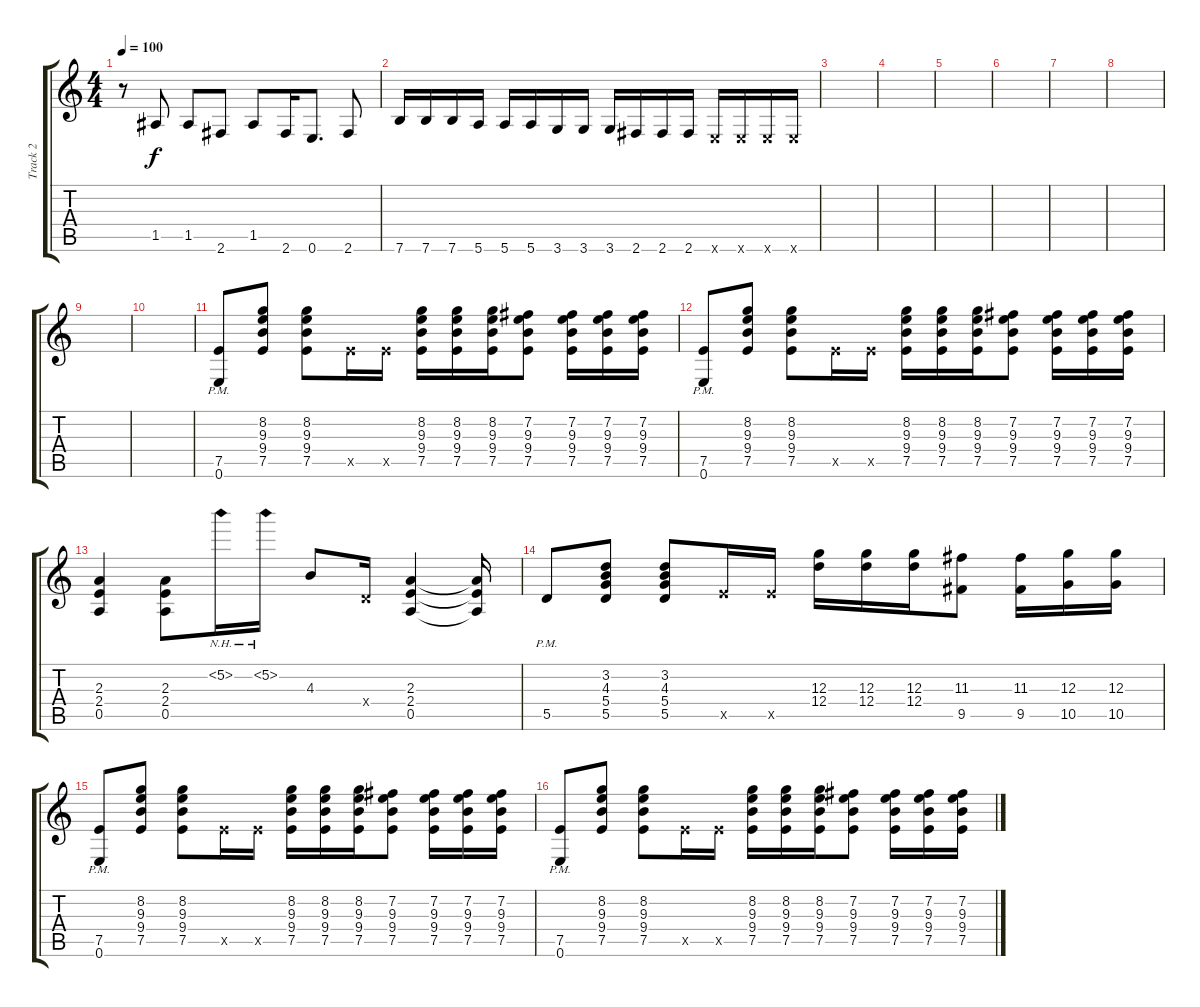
\track ("Track 2" "Track 2") {instrument overdrivenguitar}
\staff {score tabs}
\tuning (E4 B3 G3 D3 A2 E2) {hide}
\ts (4 4)
\tempo 100
\clef g2
\ks c
r.8{dy f} 1.5.8 1.5.8 2.6.8 1.5.8 2.6.16 0.6.8{d} 2.6.8 |
7.6.16 7.6.16 7.6.16 5.6.16 5.6.16 5.6.16 3.6.16 3.6.16 3.6.16 2.6.16 2.6.16 2.6.16 0.6{x}.16 0.6{x}.16 0.6{x}.16 0.6{x}.16 |
|
|
|
|
|
|
|
|
(7.5{pm} 0.6{pm}).8 (8.2 9.3 9.4 7.5).8 (8.2 9.3 9.4 7.5).8 7.5{x}.16 7.5{x}.16 (8.2 9.3 9.4 7.5).16 (8.2 9.3 9.4 7.5).16 (8.2 9.3 9.4 7.5).16 (7.2 9.3 9.4 7.5).8 (7.2 9.3 9.4 7.5).16 (7.2 9.3 9.4 7.5).16 (7.2 9.3 9.4 7.5).16 |
(7.5{pm} 0.6{pm}).8 (8.2 9.3 9.4 7.5).8 (8.2 9.3 9.4 7.5).8 7.5{x}.16 7.5{x}.16 (8.2 9.3 9.4 7.5).16 (8.2 9.3 9.4 7.5).16 (8.2 9.3 9.4 7.5).16 (7.2 9.3 9.4 7.5).8 (7.2 9.3 9.4 7.5).16 (7.2 9.3 9.4 7.5).16 (7.2 9.3 9.4 7.5).16 |
(2.3 2.4 0.5).4 (2.3 2.4 0.5).8 5.2{nh}.16{volume 6} 5.2{nh}.16 4.3.8{volume 11} 0.4{x}.16 (2.3 2.4 0.5).4 (2.3{t} 2.4{t} 0.5{t}).16 |
5.5{pm}.8 (3.2 4.3 5.4 5.5).8 (3.2 4.3 5.4 5.5).8 7.5{x}.16 7.5{x}.16 (12.3 12.4).16 (12.3 12.4).16 (12.3 12.4).16 (11.3 9.5).8 (11.3 9.5).16 (12.3 10.5).16 (12.3 10.5).16 |
(7.5{pm} 0.6{pm}).8 (8.2 9.3 9.4 7.5).8 (8.2 9.3 9.4 7.5).8 7.5{x}.16 7.5{x}.16 (8.2 9.3 9.4 7.5).16 (8.2 9.3 9.4 7.5).16 (8.2 9.3 9.4 7.5).16 (7.2 9.3 9.4 7.5).8 (7.2 9.3 9.4 7.5).16 (7.2 9.3 9.4 7.5).16 (7.2 9.3 9.4 7.5).16 |
(7.5{pm} 0.6{pm}).8 (8.2 9.3 9.4 7.5).8 (8.2 9.3 9.4 7.5).8 7.5{x}.16 7.5{x}.16 (8.2 9.3 9.4 7.5).16 (8.2 9.3 9.4 7.5).16 (8.2 9.3 9.4 7.5).16 (7.2 9.3 9.4 7.5).8 (7.2 9.3 9.4 7.5).16 (7.2 9.3 9.4 7.5).16 (7.2 9.3 9.4 7.5).16
